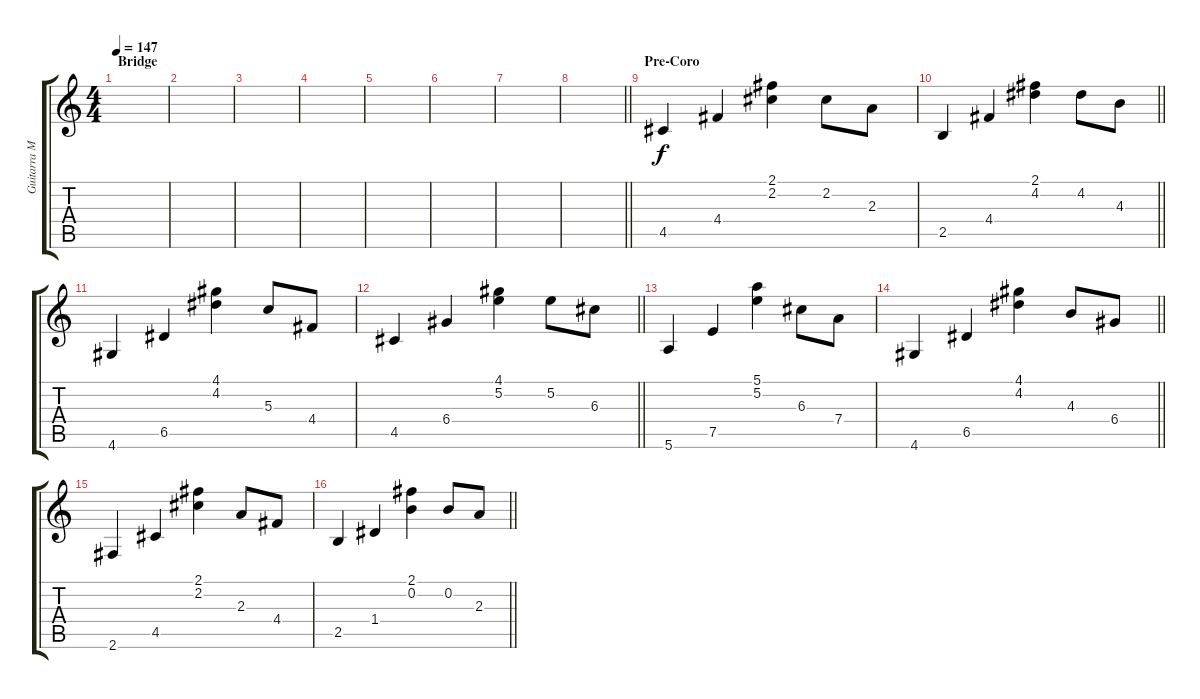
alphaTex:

\track ("Guitarra Melodica" "Guitarra M") {instrument overdrivenguitar}
\staff {score tabs}
\tuning (E4 B3 G3 D3 A2 E2) {hide}
\ts (4 4)
\section ("" "Bridge")
\tempo 147
\clef g2
\ks c
|
|
|
|
|
|
|
\barLineRight lightlight
|
\section ("" "Pre-Coro")
4.5.4 4.4.4 (2.1 2.2).4 2.2.8 2.3.8 |
\barLineRight lightlight
2.5.4 4.4.4 (2.1 4.2).4 4.2.8 4.3.8 |
4.6.4 6.5.4 (4.1 4.2).4 5.3.8 4.4.8 |
\barLineRight lightlight
4.5.4 6.4.4 (4.1 5.2).4 5.2.8 6.3.8 |
5.6.4 7.5.4 (5.1 5.2).4 6.3.8 7.4.8 |
\barLineRight lightlight
4.6.4 6.5.4 (4.1 4.2).4 4.3.8 6.4.8 |
2.6.4 4.5.4 (2.1 2.2).4 2.3.8 4.4.8 |
\barLineRight lightlight
2.5.4 1.4.4 (2.1 0.2).4 0.2.8 2.3.8
